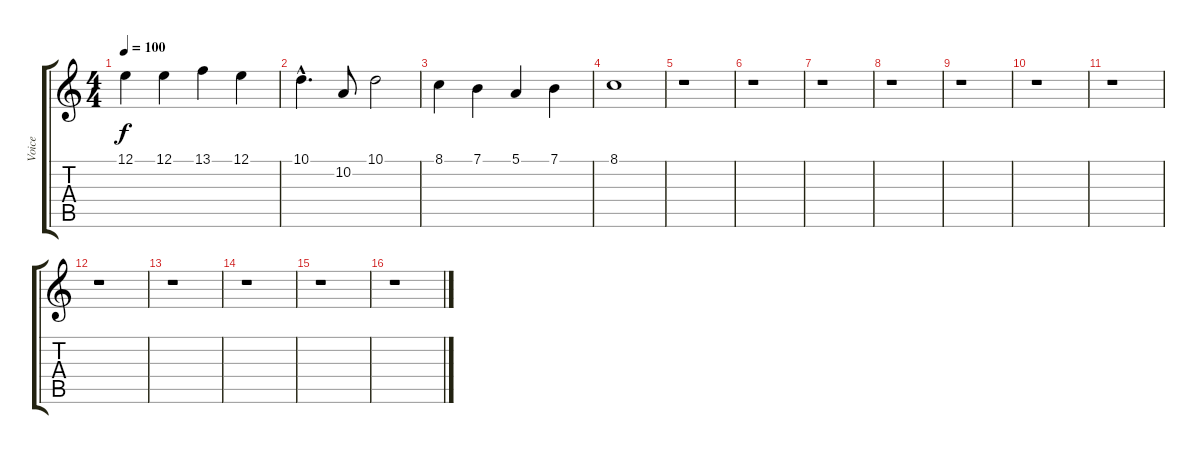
\track ("Voice" "Voice") {instrument tangoaccordion}
\staff {score tabs}
\tuning (E4 B3 G3 D3 A2 E2) {hide}
\ts (4 4)
\tempo 100
\clef g2
\ks c
12.1.4{dy f} 12.1.4 13.1.4 12.1.4 |
10.1{hac}.4{d} 10.2.8 10.1.2 |
8.1.4 7.1.4 5.1.4 7.1.4 |
8.1.1 |
r.1 |
r.1 |
r.1 |
r.1 |
r.1 |
r.1 |
r.1 |
r.1 |
r.1 |
r.1 |
r.1 |
r.1
